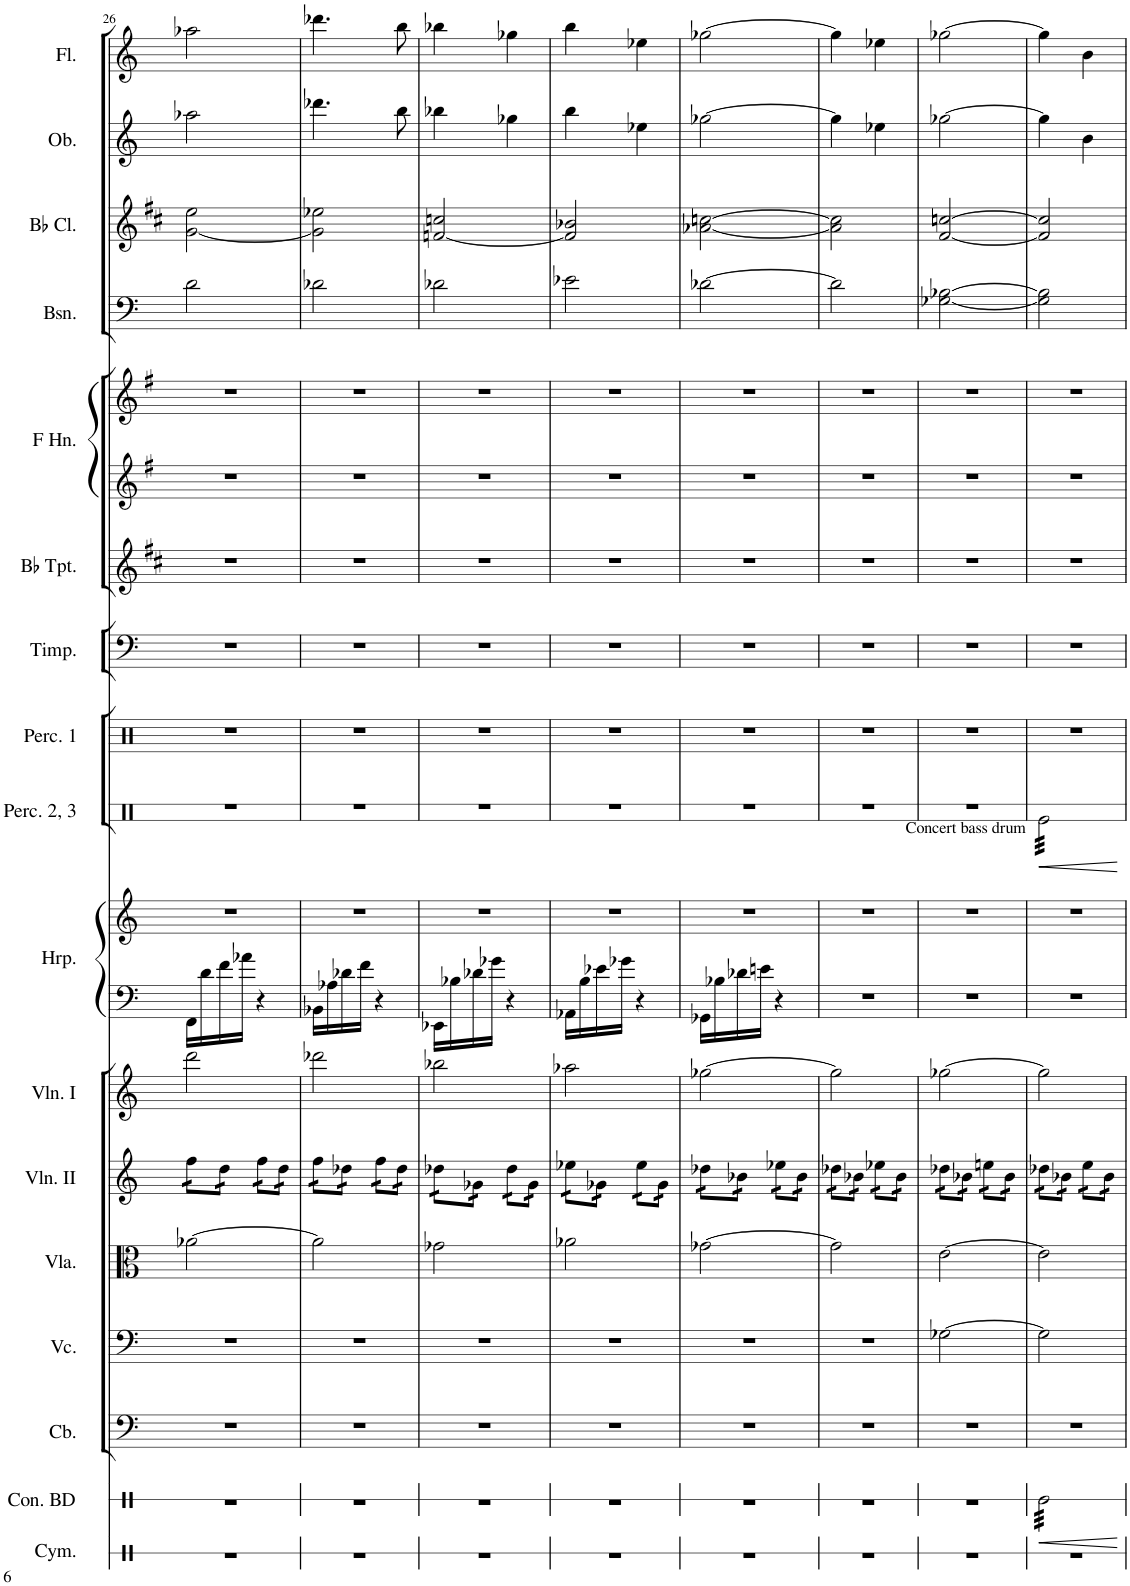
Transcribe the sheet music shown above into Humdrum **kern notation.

**kern	**kern	**dynam	**kern	**kern	**kern	**kern	**kern	**kern	**kern	**kern	**dynam	**kern	**kern	**kern	**kern	**kern	**kern	**kern	**kern	**kern
*part17	*part16	*part16	*part15	*part14	*part13	*part12	*part11	*part10	*part10	*part9	*part9	*part8	*part7	*part6	*part5	*part5	*part4	*part3	*part2	*part1
*staff19	*staff18	*staff18	*staff17	*staff16	*staff15	*staff14	*staff13	*staff12	*staff11	*staff10	*staff10	*staff9	*staff8	*staff7	*staff6	*staff5	*staff4	*staff3	*staff2	*staff1
*I"Cymbal	*I"Concert Bass Drum	*	*I"Contrabasses	*I"Violoncellos	*I"Violas	*I"Violins II	*I"Violins I	*I"Harp	*	*I"Percussion 2, 3	*	*I"Percussion 1	*I"Timpani	*I"Trumpets in Bb	*I"Horns in F	*	*I"Bassoons	*I"Clarinets in Bb	*I"Oboes	*I"Flutes
*I'Cym.	*I'Con. BD	*	*I'Cb.	*I'Vc.	*I'Vla.	*I'Vln. II	*I'Vln. I	*I'Hrp.	*	*I'Perc. 2, 3	*	*I'Perc. 1	*I'Timp.	*	*	*	*I'Bsn.	*	*I'Ob.	*I'Fl.
!!LO:PB:g=z
*clefX	*clefX	*	*clefF4	*clefF4	*clefC3	*clefG2	*clefG2	*clefF4	*clefG2	*clefX	*	*clefG2	*clefF4	*clefG2	*clefG2	*clefG2	*clefF4	*clefG2	*clefG2	*clefG2
*	*	*	*Trd7c12	*	*	*	*	*	*	*	*	*	*	*Trd1c2	*Trd4c7	*Trd4c7	*	*Trd1c2	*	*
*k[]	*k[]	*	*k[]	*k[]	*k[]	*k[]	*k[]	*k[]	*k[]	*k[]	*	*k[]	*k[]	*k[f#c#]	*k[f#]	*k[f#]	*k[]	*k[f#c#]	*k[]	*k[]
*M2/4	*M2/4	*	*M2/4	*M2/4	*M2/4	*M2/4	*M2/4	*M2/4	*M2/4	*M2/4	*	*M2/4	*M2/4	*M2/4	*M2/4	*M2/4	*M2/4	*M2/4	*M2/4	*M2/4
=26	=26	=26	=26	=26	=26	=26	=26	=26	=26	=26	=26	=26	=26	=26	=26	=26	=26	=26	=26	=26
*	*	*	*	*	*	*tremolo	*	*	*	*	*	*	*	*	*	*	*	*	*	*
2r	2r	.	2r	2r	[2a-X\	16ff\LL	2ddd\	16FF\LL	2r	2r	.	2r	2r	2r	2r	2r	2d\	[2g\ 2ee\	2aa-X\	2aa-X\
.	.	.	.	.	.	16ff\	.	16d\	.	.	.	.	.	.	.	.	.	.	.	.
.	.	.	.	.	.	16dd\	.	16f\	.	.	.	.	.	.	.	.	.	.	.	.
.	.	.	.	.	.	16dd\JJ	.	16a-X\JJ	.	.	.	.	.	.	.	.	.	.	.	.
.	.	.	.	.	.	16ff\LL	.	4r	.	.	.	.	.	.	.	.	.	.	.	.
.	.	.	.	.	.	16ff\	.	.	.	.	.	.	.	.	.	.	.	.	.	.
.	.	.	.	.	.	16dd\	.	.	.	.	.	.	.	.	.	.	.	.	.	.
.	.	.	.	.	.	16dd\JJ	.	.	.	.	.	.	.	.	.	.	.	.	.	.
=27	=27	=27	=27	=27	=27	=27	=27	=27	=27	=27	=27	=27	=27	=27	=27	=27	=27	=27	=27	=27
2r	2r	.	2r	2r	2a-\]	16ff\LL	2ddd-X\	16BB-X\LL	2r	2r	.	2r	2r	2r	2r	2r	2d-X\	2g\] 2ee-X\	4.ddd-X\	4.ddd-X\
.	.	.	.	.	.	16ff\	.	16A-X\	.	.	.	.	.	.	.	.	.	.	.	.
.	.	.	.	.	.	16dd-X\	.	16d-X\	.	.	.	.	.	.	.	.	.	.	.	.
.	.	.	.	.	.	16dd-X\JJ	.	16f\JJ	.	.	.	.	.	.	.	.	.	.	.	.
.	.	.	.	.	.	16ff\LL	.	4r	.	.	.	.	.	.	.	.	.	.	.	.
.	.	.	.	.	.	16ff\	.	.	.	.	.	.	.	.	.	.	.	.	.	.
.	.	.	.	.	.	16dd-\	.	.	.	.	.	.	.	.	.	.	.	.	8bb\	8bb\
.	.	.	.	.	.	16dd-\JJ	.	.	.	.	.	.	.	.	.	.	.	.	.	.
=28	=28	=28	=28	=28	=28	=28	=28	=28	=28	=28	=28	=28	=28	=28	=28	=28	=28	=28	=28	=28
2r	2r	.	2r	2r	2g-X\	16dd-X\LL	2bb-X\	16EE-X\LL	2r	2r	.	2r	2r	2r	2r	2r	2d-X\	[2fn/ 2ccn/	4bb-X\	4bb-X\
.	.	.	.	.	.	16dd-X\	.	16B-X\	.	.	.	.	.	.	.	.	.	.	.	.
.	.	.	.	.	.	16g-X\	.	16d-X\	.	.	.	.	.	.	.	.	.	.	.	.
.	.	.	.	.	.	16g-X\JJ	.	16g-X\JJ	.	.	.	.	.	.	.	.	.	.	.	.
.	.	.	.	.	.	16dd-\LL	.	4r	.	.	.	.	.	.	.	.	.	.	4gg-X\	4gg-X\
.	.	.	.	.	.	16dd-\	.	.	.	.	.	.	.	.	.	.	.	.	.	.
.	.	.	.	.	.	16g-\	.	.	.	.	.	.	.	.	.	.	.	.	.	.
.	.	.	.	.	.	16g-\JJ	.	.	.	.	.	.	.	.	.	.	.	.	.	.
=29	=29	=29	=29	=29	=29	=29	=29	=29	=29	=29	=29	=29	=29	=29	=29	=29	=29	=29	=29	=29
2r	2r	.	2r	2r	2a-X\	16ee-X\LL	2aa-X\	16AA-X\LL	2r	2r	.	2r	2r	2r	2r	2r	2e-X\	2f/] 2b-X/	4bb\	4bb\
.	.	.	.	.	.	16ee-X\	.	16B\	.	.	.	.	.	.	.	.	.	.	.	.
.	.	.	.	.	.	16g-X\	.	16e-X\	.	.	.	.	.	.	.	.	.	.	.	.
.	.	.	.	.	.	16g-X\JJ	.	16g-X\JJ	.	.	.	.	.	.	.	.	.	.	.	.
.	.	.	.	.	.	16ee-\LL	.	4r	.	.	.	.	.	.	.	.	.	.	4ee-X\	4ee-X\
.	.	.	.	.	.	16ee-\	.	.	.	.	.	.	.	.	.	.	.	.	.	.
.	.	.	.	.	.	16g-\	.	.	.	.	.	.	.	.	.	.	.	.	.	.
.	.	.	.	.	.	16g-\JJ	.	.	.	.	.	.	.	.	.	.	.	.	.	.
=30	=30	=30	=30	=30	=30	=30	=30	=30	=30	=30	=30	=30	=30	=30	=30	=30	=30	=30	=30	=30
2r	2r	.	2r	2r	[2g-X\	16dd-X\LL	[2gg-X\	16GG-X\LL	2r	2r	.	2r	2r	2r	2r	2r	[2d-X\	[2a-X\ [2ccn\	[2gg-X\	[2gg-X\
.	.	.	.	.	.	16dd-X\	.	16B-X\	.	.	.	.	.	.	.	.	.	.	.	.
.	.	.	.	.	.	16b-X\	.	16d-X\	.	.	.	.	.	.	.	.	.	.	.	.
.	.	.	.	.	.	16b-X\JJ	.	16en\JJ	.	.	.	.	.	.	.	.	.	.	.	.
.	.	.	.	.	.	16ee-X\LL	.	4r	.	.	.	.	.	.	.	.	.	.	.	.
.	.	.	.	.	.	16ee-X\	.	.	.	.	.	.	.	.	.	.	.	.	.	.
.	.	.	.	.	.	16b-\	.	.	.	.	.	.	.	.	.	.	.	.	.	.
.	.	.	.	.	.	16b-\JJ	.	.	.	.	.	.	.	.	.	.	.	.	.	.
=31	=31	=31	=31	=31	=31	=31	=31	=31	=31	=31	=31	=31	=31	=31	=31	=31	=31	=31	=31	=31
2r	2r	.	2r	2r	2g-\]	16dd-X\LL	2gg-\]	2r	2r	2r	.	2r	2r	2r	2r	2r	2d-\]	2a-\] 2cc\]	4gg-\]	4gg-\]
.	.	.	.	.	.	16dd-X\	.	.	.	.	.	.	.	.	.	.	.	.	.	.
.	.	.	.	.	.	16b-X\	.	.	.	.	.	.	.	.	.	.	.	.	.	.
.	.	.	.	.	.	16b-X\JJ	.	.	.	.	.	.	.	.	.	.	.	.	.	.
.	.	.	.	.	.	16ee-X\LL	.	.	.	.	.	.	.	.	.	.	.	.	4ee-X\	4ee-X\
.	.	.	.	.	.	16ee-X\	.	.	.	.	.	.	.	.	.	.	.	.	.	.
.	.	.	.	.	.	16b-\	.	.	.	.	.	.	.	.	.	.	.	.	.	.
.	.	.	.	.	.	16b-\JJ	.	.	.	.	.	.	.	.	.	.	.	.	.	.
=32	=32	=32	=32	=32	=32	=32	=32	=32	=32	=32	=32	=32	=32	=32	=32	=32	=32	=32	=32	=32
2r	2r	.	2r	[2G-X\	[2e\	16dd-X\LL	[2gg-X\	2r	2r	2r	.	2r	2r	2r	2r	2r	[2G-X\ [2B-X\	[2f#/ [2ccn/	[2gg-X\	[2gg-X\
.	.	.	.	.	.	16dd-X\	.	.	.	.	.	.	.	.	.	.	.	.	.	.
.	.	.	.	.	.	16b-X\	.	.	.	.	.	.	.	.	.	.	.	.	.	.
.	.	.	.	.	.	16b-X\JJ	.	.	.	.	.	.	.	.	.	.	.	.	.	.
.	.	.	.	.	.	16een\LL	.	.	.	.	.	.	.	.	.	.	.	.	.	.
.	.	.	.	.	.	16een\	.	.	.	.	.	.	.	.	.	.	.	.	.	.
.	.	.	.	.	.	16b-\	.	.	.	.	.	.	.	.	.	.	.	.	.	.
.	.	.	.	.	.	16b-\JJ	.	.	.	.	.	.	.	.	.	.	.	.	.	.
=33	=33	=33	=33	=33	=33	=33	=33	=33	=33	=33	=33	=33	=33	=33	=33	=33	=33	=33	=33	=33
!	!	!	!	!	!	!	!	!	!	!LO:TX:a:t=Concert bass drum	!	!	!	!	!	!	!	!	!	!
!	!	!LO:HP:b	!	!	!	!	!	!	!	!	!LO:HP:b	!	!	!	!	!	!	!	!	!
*	*tremolo	*	*	*	*	*	*	*	*	*	*	*	*	*	*	*	*	*	*	*
*	*	*	*	*	*	*	*	*	*	*tremolo	*	*	*	*	*	*	*	*	*	*
2r	32Re\LLL	<	2r	2G-\]	2e\]	16dd-X\LL	2gg-\]	2r	2r	32Rff\LLL	<	2r	2r	2r	2r	2r	2G-\] 2B-\]	2f#/] 2cc/]	4gg-\]	4gg-\]
.	32Re\	.	.	.	.	.	.	.	.	32Rff\	.	.	.	.	.	.	.	.	.	.
.	32Re\	.	.	.	.	16dd-X\	.	.	.	32Rff\	.	.	.	.	.	.	.	.	.	.
.	32Re\	.	.	.	.	.	.	.	.	32Rff\	.	.	.	.	.	.	.	.	.	.
.	32Re\	.	.	.	.	16b-X\	.	.	.	32Rff\	.	.	.	.	.	.	.	.	.	.
.	32Re\	.	.	.	.	.	.	.	.	32Rff\	.	.	.	.	.	.	.	.	.	.
.	32Re\	.	.	.	.	16b-X\JJ	.	.	.	32Rff\	.	.	.	.	.	.	.	.	.	.
.	32Re\	.	.	.	.	.	.	.	.	32Rff\	.	.	.	.	.	.	.	.	.	.
.	32Re\	.	.	.	.	16ee\LL	.	.	.	32Rff\	.	.	.	.	.	.	.	.	4b\	4b\
.	32Re\	.	.	.	.	.	.	.	.	32Rff\	.	.	.	.	.	.	.	.	.	.
.	32Re\	.	.	.	.	16ee\	.	.	.	32Rff\	.	.	.	.	.	.	.	.	.	.
.	32Re\	.	.	.	.	.	.	.	.	32Rff\	.	.	.	.	.	.	.	.	.	.
.	32Re\	.	.	.	.	16b-\	.	.	.	32Rff\	.	.	.	.	.	.	.	.	.	.
.	32Re\	.	.	.	.	.	.	.	.	32Rff\	.	.	.	.	.	.	.	.	.	.
.	32Re\	.	.	.	.	16b-\JJ	.	.	.	32Rff\	.	.	.	.	.	.	.	.	.	.
*	*	*	*	*	*	*Xtremolo	*	*	*	*	*	*	*	*	*	*	*	*	*	*
.	32Re\JJJ	.	.	.	.	.	.	.	.	32Rff\JJJ	.	.	.	.	.	.	.	.	.	.
*	*	*	*	*	*	*	*	*	*	*Xtremolo	*	*	*	*	*	*	*	*	*	*
*	*Xtremolo	*	*	*	*	*	*	*	*	*	*	*	*	*	*	*	*	*	*	*
.	.	[	.	.	.	.	.	.	.	.	[	.	.	.	.	.	.	.	.	.
=	=	=	=	=	=	=	=	=	=	=	=	=	=	=	=	=	=	=	=	=
*-	*-	*-	*-	*-	*-	*-	*-	*-	*-	*-	*-	*-	*-	*-	*-	*-	*-	*-	*-	*-
